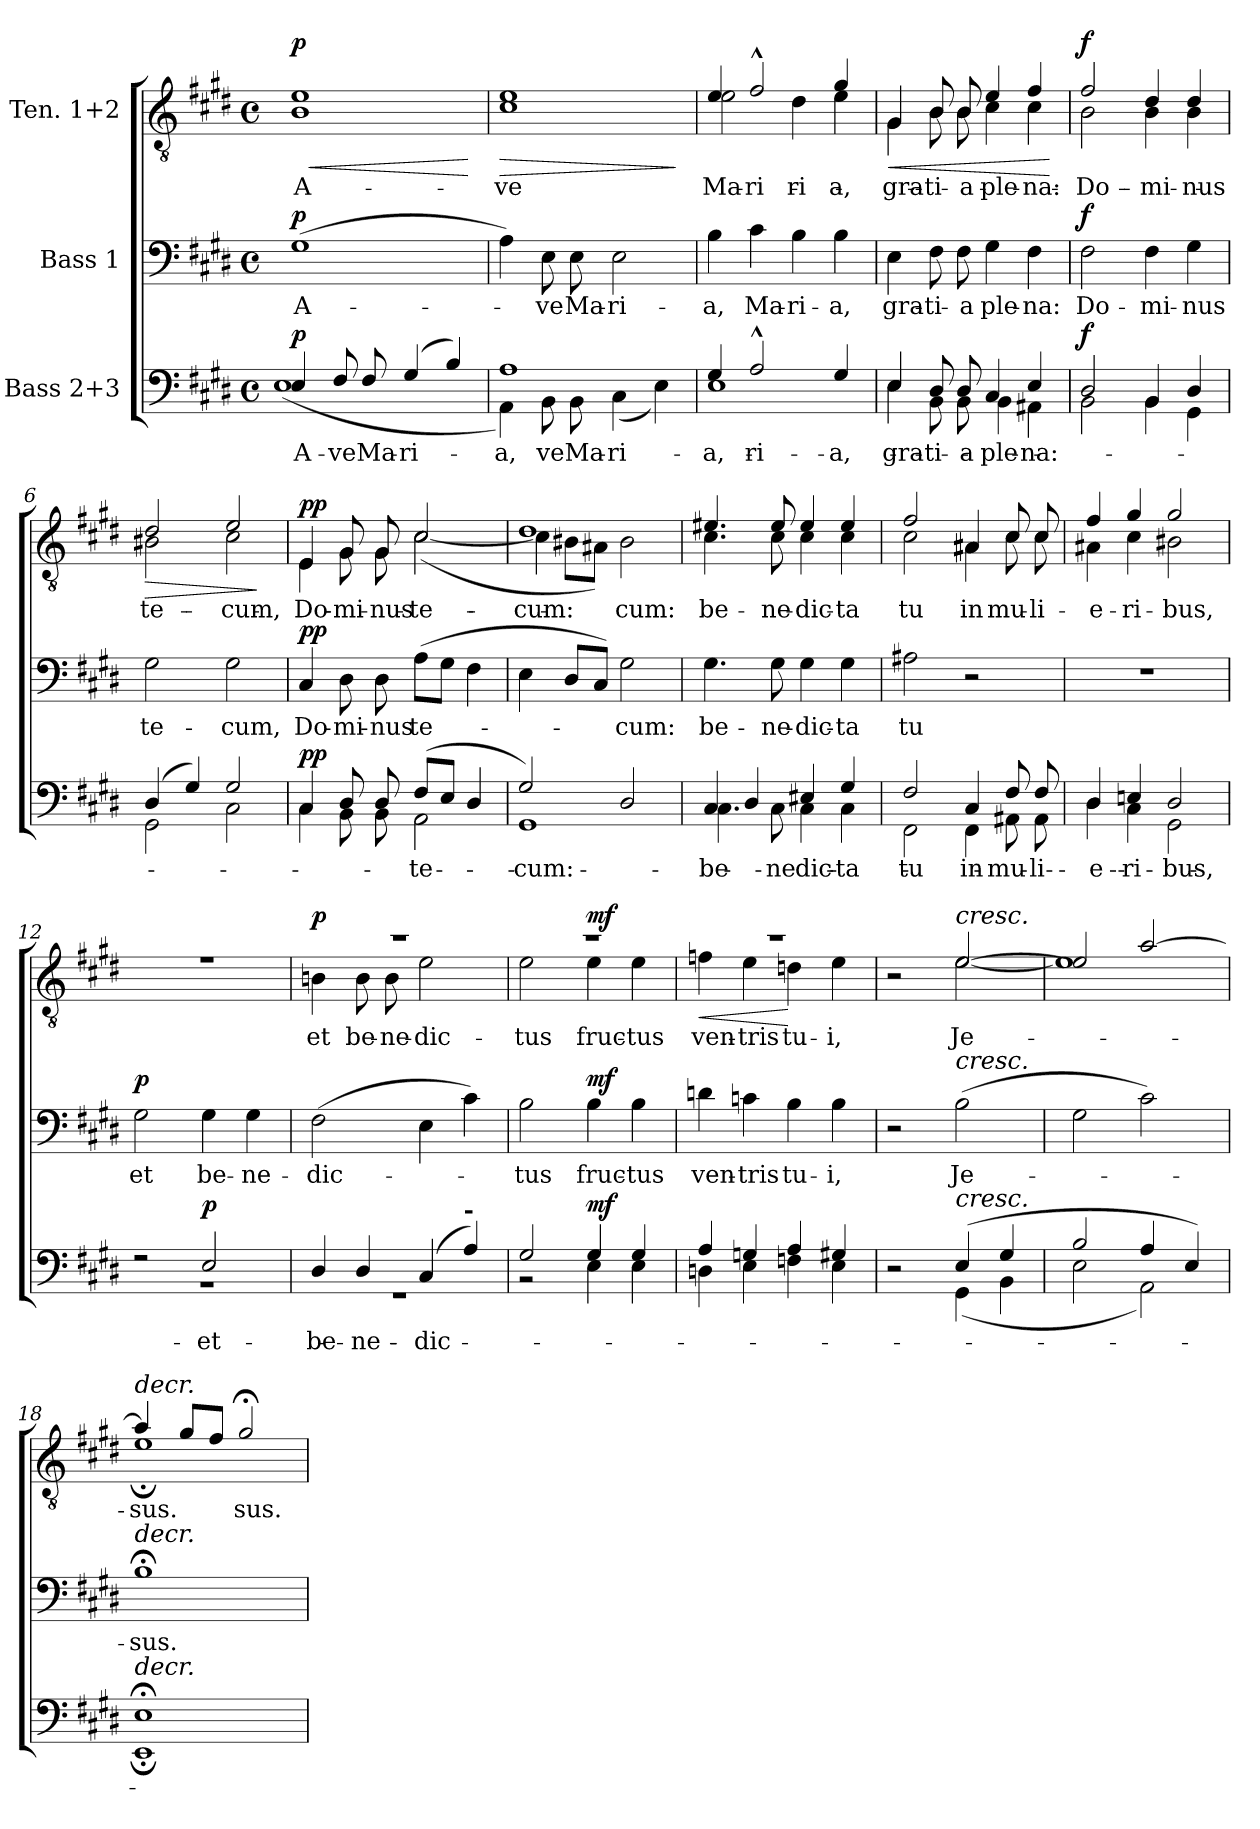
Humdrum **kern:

**kern	**text	**dynam	**kern	**text	**dynam	**kern	**text	**dynam
*part3	*part3	*part3	*part2	*part2	*part2	*part1	*part1	*part1
*staff3	*staff3	*staff3	*staff2	*staff2	*staff2	*staff1	*staff1	*staff1
*I"Bass 2+3	*	*	*I"Bass 1	*	*	*I"Ten. 1+2	*	*
*clefF4	*	*	*clefF4	*	*	*clefGv2	*	*
*k[f#c#g#d#]	*	*	*k[f#c#g#d#]	*	*	*k[f#c#g#d#]	*	*
*M4/4	*	*	*M4/4	*	*	*M4/4	*	*
*met(c)	*	*	*met(c)	*	*	*met(c)	*	*
*MM54	*	*	*MM54	*	*	*MM54	*	*
=1	=1	=1	=1	=1	=1	=1	=1	=1
!	!	!	!	!	!	!LO:TX:a:B:t=Andante religioso,	!	!
!	!LO:LY:b	!	!	!	!	!	!	!
*^	*	*	*	*	*	*	*	*
!	!	!LO:LY:b	!LO:DY:a	!	!LO:LY:b	!LO:DY:a	!	!LO:LY:b	!LO:HP:b
*	*	*	*	*	*	*	*^	*	*
!	!	!	!	!	!	!	!	!	!	!LO:DY:n=1:a
4E/	(1E	A-	p	(1G#	A-	p	1e	1B	A-	< p
!	!	!LO:LY:b	!	!	!	!	!	!	!	!
8F#/	.	-ve	.	.	.	.	.	.	.	.
!	!	!LO:LY:b	!	!	!	!	!	!	!	!
8F#/	.	Ma-	.	.	.	.	.	.	.	.
!	!	!LO:LY:b	!	!	!	!	!	!	!	!
(4G#/	.	-ri-	.	.	.	.	.	.	.	.
4B/)	.	.	.	.	.	.	.	.	.	.
*v	*v	*	*	*	*	*	*v	*v	*	*
.	.	.	.	.	.	.	.	[
=2	=2	=2	=2	=2	=2	=2	=2	=2
!	!LO:LY:b	!	!	!	!	!	!LO:LY:b	!LO:HP:b
*^	*	*	*	*	*	*^	*	*
1A	4AA\)	-a,	.	4A\)	.	.	1e	1c#	-ve	>
!	!	!LO:LY:b	!	!	!LO:LY:b	!	!	!	!	!
.	8BB\	-ve	.	8E\	-ve	.	.	.	.	.
!	!	!LO:LY:b	!	!	!LO:LY:b	!	!	!	!	!
.	8BB\	Ma-	.	8E\	Ma-	.	.	.	.	.
!	!	!LO:LY:b	!	!	!LO:LY:b	!	!	!	!	!
.	(4C#\	-ri-	.	2E\	-ri-	.	.	.	.	.
.	4E\)	.	.	.	.	.	.	.	.	.
*v	*v	*	*	*	*	*	*v	*v	*	*
.	.	.	.	.	.	.	.	]
=3	=3	=3	=3	=3	=3	=3	=3	=3
!LO:TX:a:t=<   >	!	!	!	!	!	!	!	!
!	!LO:LY:b	!	!	!	!	!	!	!
*^	*	*	*	*	*	*	*	*
!	!	!LO:LY:b	!	!	!LO:LY:b	!	!	!LO:LY:b	!
*	*	*	*	*	*	*	*^	*	*
!	!	!	!	!	!	!	!	!	!LO:LY:b	!
4G#/	1E	-a,	.	4B\	-a,	.	4e/	2e\	Ma-	.
!	!	!LO:LY:b	!	!	!LO:LY:b	!	!	!	!LO:LY:b	!
2A^^/	.	-ri-	.	4c#\	Ma-	.	2f#^^/	.	-ri-	.
!	!	!	!	!	!LO:LY:b	!	!	!	!LO:LY:b	!
.	.	.	.	4B\	-ri-	.	.	4d#\	-ri-	.
!	!	!LO:LY:b	!	!	!LO:LY:b	!	!	!	!LO:LY:b	!
!	!	!	!	!	!	!	!	!	!LO:LY:b	!
4G#/	.	-a,	.	4B\	-a,	.	4g#/	4e\	-a,	.
=4	=4	=4	=4	=4	=4	=4	=4	=4	=4	=4
!	!	!LO:LY:b	!	!	!LO:LY:b	!	!	!	!LO:LY:b	!LO:HP:b
4E/	4E\	gra-	.	4E\	gra-	.	4G#/	4G#\	gra-	<
!	!	!LO:LY:b	!	!	!LO:LY:b	!	!	!	!LO:LY:b	!
8D#/	8BB\	-ti-	.	8F#\	-ti-	.	8B/	8B\	-ti-	.
!	!	!LO:LY:b	!	!	!LO:LY:b	!	!	!	!LO:LY:b	!
8D#/	8BB\	-a	.	8F#\	-a	.	8B/	8B\	-a	.
!	!	!LO:LY:b	!	!	!LO:LY:b	!	!	!	!LO:LY:b	!
4C#/	4BB\	ple-	.	4G#\	ple-	.	4e/	4c#\	ple-	.
!	!	!LO:LY:b	!	!	!LO:LY:b	!	!	!	!LO:LY:b	!
4E/	4AA#X\	-na:	.	4F#\	-na:	.	4f#/	4c#\	-na:	.
*v	*v	*	*	*	*	*	*v	*v	*	*
.	.	.	.	.	.	.	.	[
!!LO:LB:g=z
=5	=5	=5	=5	=5	=5	=5	=5	=5
*^	*	*	*	*	*	*	*	*
!	!	!	!LO:DY:a	!	!LO:LY:b	!LO:DY:a	!	!LO:LY:b	!LO:DY:a
*	*	*	*	*	*	*	*^	*	*
2D#/	2BB\	.	f	2F#\	Do-	f	2f#/	2B\	Do-	f
!	!	!	!	!	!LO:LY:b	!	!	!	!LO:LY:b	!
4BB/	4BB\	.	.	4F#\	-mi-	.	4d#/	4B\	-mi-	.
!	!	!	!	!	!LO:LY:b	!	!	!	!LO:LY:b	!
4D#/	4GG#\	.	.	4G#\	-nus	.	4d#/	4B\	-nus	.
=6	=6	=6	=6	=6	=6	=6	=6	=6	=6	=6
!	!	!	!	!	!LO:LY:b	!	!	!	!LO:LY:b	!LO:HP:b
(4D#/	2GG#\	.	.	2G#\	te-	.	2d#/	2B#X\	te-	>
4G#/)	.	.	.	.	.	.	.	.	.	.
!	!	!	!	!	!LO:LY:b	!	!	!	!LO:LY:b	!
2G#/	2C#\	.	.	2G#\	-cum,	.	2e/	2c#\	-cum,	.
*v	*v	*	*	*	*	*	*v	*v	*	*
.	.	.	.	.	.	.	.	]
=7	=7	=7	=7	=7	=7	=7	=7	=7
*^	*	*	*	*	*	*	*	*
!	!	!	!LO:DY:a	!	!LO:LY:b	!LO:DY:a	!	!LO:LY:b	!LO:DY:a
*	*	*	*	*	*	*	*^	*	*
4C#/	4C#\	.	pp	4C#/	Do-	pp	4E/	4E\	Do-	pp
!	!	!	!	!	!LO:LY:b	!	!	!	!LO:LY:b	!
8D#/	8BB\	.	.	8D#\	-mi-	.	8G#/	8G#\	-mi-	.
!	!	!	!	!	!LO:LY:b	!	!	!	!LO:LY:b	!
8D#/	8BB\	.	.	8D#\	-nus	.	8G#/	8G#\	-nus	.
!	!	!LO:LY:b	!	!	!LO:LY:b	!	!	!	!LO:LY:b	!
!	!	!	!	!	!	!	!	!	!LO:LY:b	!
(8F#/L	2AA\	te-	.	(8A\L	te-	.	2c#/	([2c#\	te-	.
8E/J	.	.	.	8G#\J	.	.	.	.	.	.
4D#/	.	.	.	4F#\	.	.	.	.	.	.
=8	=8	=8	=8	=8	=8	=8	=8	=8	=8	=8
!	!	!LO:LY:b	!	!	!	!	!	!	!LO:LY:b	!
2G#/)	1GG#	cum:	.	4E\	.	.	1d#	4c#\]	cum:	.
.	.	.	.	8D#/L	.	.	.	8B#X\L	.	.
.	.	.	.	8C#/J)	.	.	.	8A#X\J)	.	.
!	!	!	!	!	!LO:LY:b	!	!	!	!LO:LY:b	!
2D#/	.	.	.	2G#\	cum:	.	.	2B#\	cum:	.
!!LO:LB:g=z	!!
=9	=9	=9	=9	=9	=9	=9	=9	=9	=9	=9
!	!	!LO:LY:b	!	!	!LO:LY:b	!	!	!	!LO:LY:b	!
4C#/	4.C#\	be-	.	4.G#\	be-	.	4.e#X/	4.c#\	be-	.
4D#/	.	.	.	.	.	.	.	.	.	.
!	!	!LO:LY:b	!	!	!LO:LY:b	!	!	!	!LO:LY:b	!
.	8C#\	-ne-	.	8G#\	-ne-	.	8e#/	8c#\	-ne-	.
!	!	!LO:LY:b	!	!	!LO:LY:b	!	!	!	!LO:LY:b	!
4E#X/	4C#\	-dic-	.	4G#\	-dic-	.	4e#/	4c#\	-dic-	.
!	!	!LO:LY:b	!	!	!LO:LY:b	!	!	!	!LO:LY:b	!
4G#/	4C#\	-ta	.	4G#\	-ta	.	4e#/	4c#\	-ta	.
=10	=10	=10	=10	=10	=10	=10	=10	=10	=10	=10
!	!	!LO:LY:b	!	!	!LO:LY:b	!	!	!	!LO:LY:b	!
2F#/	2FF#\	tu	.	2A#X\	tu	.	2f#/	2c#\	tu	.
!	!	!LO:LY:b	!	!	!	!	!	!	!LO:LY:b	!
4C#/	4FF#\	in	.	2r	.	.	4A#X/	4A#\	in	.
!	!	!LO:LY:b	!	!	!	!	!	!	!LO:LY:b	!
8F#/	8AA#X\	mu-	.	.	.	.	8c#/	8c#\	mu-	.
!	!	!LO:LY:b	!	!	!	!	!	!	!LO:LY:b	!
8F#/	8AA#\	-li-	.	.	.	.	8c#/	8c#\	-li-	.
=11	=11	=11	=11	=11	=11	=11	=11	=11	=11	=11
!	!	!LO:LY:b	!	!	!	!	!	!	!LO:LY:b	!
4D#/	4D#\	-e-	.	1r	.	.	4f#/	4A#X\	-e-	.
!	!	!LO:LY:b	!	!	!	!	!	!	!LO:LY:b	!
4En/	4C#\	-ri-	.	.	.	.	4g#/	4c#\	-ri-	.
!	!	!LO:LY:b	!	!	!	!	!	!	!LO:LY:b	!
2D#/	2GG#\	-bus,	.	.	.	.	2g#/	2B#X\	-bus,	.
=12	=12	=12	=12	=12	=12	=12	=12	=12	=12	=12
!	!	!	!	!	!LO:LY:b	!LO:DY:a	!	!	!	!
2r	1r	.	.	2G#\	et	p	1r	1ryy	.	.
!	!	!LO:LY:b	!LO:DY:a	!	!LO:LY:b	!	!	!	!	!
2E/	.	et	p	4G#\	be-	.	.	.	.	.
!	!	!	!	!	!LO:LY:b	!	!	!	!	!
.	.	.	.	4G#\	-ne-	.	.	.	.	.
=13	=13	=13	=13	=13	=13	=13	=13	=13	=13	=13
!	!	!LO:LY:b	!	!	!LO:LY:b	!	!	!	!LO:LY:b	!LO:DY:b
4D#/	1r	be-	.	(2F#\	-dic-	.	1r	4Bn\	et	p
!	!	!LO:LY:b	!	!	!	!	!	!	!LO:LY:b	!
4D#/	.	-ne-	.	.	.	.	.	8B\	be-	.
!	!	!	!	!	!	!	!	!	!LO:LY:b	!
.	.	.	.	.	.	.	.	8B\	-ne-	.
!	!	!LO:LY:b	!	!	!	!	!	!	!LO:LY:b	!
(4C#/	.	-dic	.	4E\	.	.	.	2e\	-dic-	.
!LO:TX:a:B:t=-	!	!	!	!	!	!	!	!	!	!
4A/)	.	.	.	4c#\)	.	.	.	.	.	.
!!LO:LB:g=z	!!
=14	=14	=14	=14	=14	=14	=14	=14	=14	=14	=14
!	!	!	!	!	!LO:LY:b	!	!	!	!LO:LY:b	!
2G#/	2r	.	.	2B\	-tus	.	1r	2e\	-tus	.
!	!	!	!LO:DY:a	!	!LO:LY:b	!LO:DY:a	!	!	!LO:LY:b	!LO:DY:b
4G#/	4E\	.	mf	4B\	fruc-	mf	.	4e\	fruc-	mf
!	!	!	!	!	!LO:LY:b	!	!	!	!LO:LY:b	!
4G#/	4E\	.	.	4B\	-tus	.	.	4e\	-tus	.
=15	=15	=15	=15	=15	=15	=15	=15	=15	=15	=15
!	!	!	!	!	!LO:LY:b	!	!	!	!LO:LY:b	!LO:HP:b
4A/	4Dn\	.	.	4dn\	ven-	.	1r	4fn\	ven-	<
!	!	!	!	!	!LO:LY:b	!	!	!	!LO:LY:b	!
4Gn/	4E\	.	.	4cn\	-tris	.	.	4e\	-tris	.
!	!	!	!	!	!LO:LY:b	!	!	!	!LO:LY:b	!
4A/	4Fn\	.	.	4B\	tu-	.	.	4dn\	tu-	[
!	!	!	!	!	!LO:LY:b	!	!	!	!LO:LY:b	!
4G#X/	4E\	.	.	4B\	-i,	.	.	4e\	-i,	.
=16	=16	=16	=16	=16	=16	=16	=16	=16	=16	=16
2r	2ryy	.	.	2r	.	.	2r	2ryy	.	.
!	!	!	!	!	!	!	!LO:TX:a:i:t=cresc.	!	!	!
!	!	!	!	!LO:TX:a:i:t=cresc.	!	!	!	!	!	!
!LO:TX:a:i:t=cresc.	!	!	!	!	!	!	!	!	!	!
!	!	!	!	!	!LO:LY:b	!	!	!	!LO:LY:b	!
!	!	!	!	!	!	!	!	!	!LO:LY:b	!
(4E/	(4GG#\	.	.	(2B\	Je-	.	[2e/	[2e\	Je-	.
4G#/	4BB\	.	.	.	.	.	.	.	.	.
=17	=17	=17	=17	=17	=17	=17	=17	=17	=17	=17
2B/	2E\	.	.	2G#\	.	.	2e/]	1e]	.	.
4A/	2AA\)	.	.	2c#\)	.	.	[2a/	.	.	.
4E/)	.	.	.	.	.	.	.	.	.	.
=18	=18	=18	=18	=18	=18	=18	=18	=18	=18	=18
!	!	!	!	!	!	!	!LO:TX:a:i:t=decr.	!	!	!
!	!	!	!	!LO:TX:a:i:t=decr.	!	!	!	!	!	!
!LO:TX:a:i:t=decr.	!	!	!	!	!	!	!	!	!	!
!	!	!	!	!	!LO:LY:b	!	!	!	!LO:LY:b	!
1E;<	1EE;	.	.	1B;<	-sus.	.	4a/]	1e;	-sus.	.
.	.	.	.	.	.	.	8g#/L	.	.	.
.	.	.	.	.	.	.	8f#/J	.	.	.
!	!	!	!	!	!	!	!	!	!LO:LY:b	!
.	.	.	.	.	.	.	2g#;</	.	-sus.	.
*v	*v	*	*	*	*	*	*v	*v	*	*
=	=	=	=	=	=	=	=	=
*-	*-	*-	*-	*-	*-	*-	*-	*-
